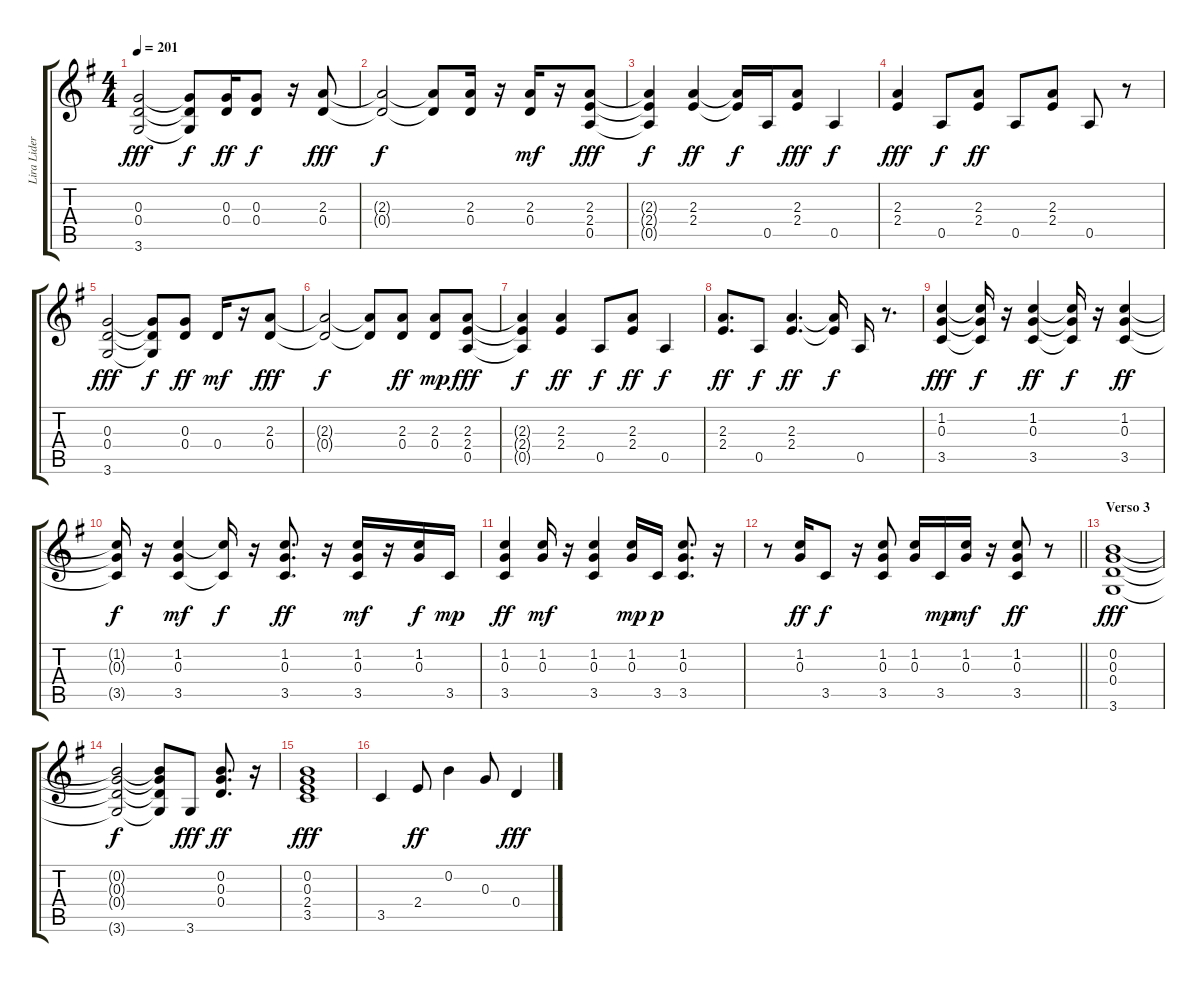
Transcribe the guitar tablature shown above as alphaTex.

\track ("Lira Lider" "Lira Lider") {instrument distortionguitar}
\staff {score tabs}
\tuning (E4 B3 G3 D3 A2 E2) {hide}
\ts (4 4)
\tempo 201
\clef g2
\ks g
(0.3 0.4 3.6).2{dy fff} (0.3{t} 0.4{t} 3.6{t}).8{dy f} (0.3 0.4).16{dy ff} (0.3 0.4).8{dy f} r.16 (2.3 0.4).8{dy fff} |
(2.3{t} 0.4{t}).2{dy f} (2.3{t} 0.4{t}).8 (2.3 0.4).16 r.16 (2.3 0.4).16{dy mf} r.16 (2.3 2.4 0.5).8{dy fff} |
(2.3{t} 2.4{t} 0.5{t}).4{dy f} (2.3 2.4).4{dy ff} (2.3{t} 2.4{t}).16{dy f} 0.5.16 (2.3 2.4).8{dy fff} 0.5.4{dy f} |
(2.3 2.4).4{dy fff} 0.5.8{dy f} (2.3 2.4).8{dy ff} 0.5.8 (2.3 2.4).8 0.5.8 r.8 |
(0.3 0.4 3.6).2{dy fff} (0.3{t} 0.4{t} 3.6{t}).8{dy f} (0.3 0.4).8{dy ff} 0.4.16{dy mf} r.16 (2.3 0.4).8{dy fff} |
(2.3{t} 0.4{t}).2{dy f} (2.3{t} 0.4{t}).8 (2.3 0.4).8{dy ff} (2.3 0.4).8{dy mp} (2.3 2.4 0.5).8{dy fff} |
(2.3{t} 2.4{t} 0.5{t}).4{dy f} (2.3 2.4).4{dy ff} 0.5.8{dy f} (2.3 2.4).8{dy ff} 0.5.4{dy f} |
(2.3 2.4).8{d dy ff} 0.5.8{dy f} (2.3 2.4).4{d dy ff} (2.3{t} 2.4{t}).16{dy f} 0.5.16 r.8{d} |
(1.2 0.3 3.5).4{dy fff} (1.2{t} 0.3{t} 3.5{t}).16{dy f} r.16 (1.2 0.3 3.5).4{dy ff} (1.2{t} 0.3{t} 3.5{t}).16{dy f} r.16 (1.2 0.3 3.5).4{dy ff} |
(1.2{t} 0.3{t} 3.5{t}).16{dy f} r.16 (1.2 0.3 3.5).4{dy mf} (1.2{t} 3.5{t}).16{dy f} r.16 (1.2 0.3 3.5).8{d dy ff} r.16 (1.2 0.3 3.5).16{dy mf} r.16 (1.2 0.3).16{dy f} 3.5.16{dy mp} |
(1.2 0.3 3.5).4{dy ff} (1.2 0.3).16{dy mf} r.16 (1.2 0.3 3.5).4 (1.2 0.3).16{dy mp} 3.5.16{dy p} (1.2 0.3 3.5).8{d} r.16 |
\barLineRight lightlight
r.8 (1.2 0.3).16{dy ff} 3.5.8{dy f} r.16 (1.2 0.3 3.5).8 (1.2 0.3).16 3.5.16{dy mp} (1.2 0.3).16{dy mf} r.16 (1.2 0.3 3.5).8{dy ff} r.8 |
\section ("" "Verso 3")
(0.2 0.3 0.4 3.6).1{dy fff} |
(0.2{t} 0.3{t} 0.4{t} 3.6{t}).2{dy f} (0.2{t} 0.3{t} 0.4{t} 3.6{t}).8 3.6.8{dy fff} (0.2 0.3 0.4).8{d dy ff} r.16 |
(0.2 0.3 2.4 3.5).1{dy fff} |
3.5.4 2.4.8{dy ff} 0.2.4 0.3.8 0.4.4{dy fff}
